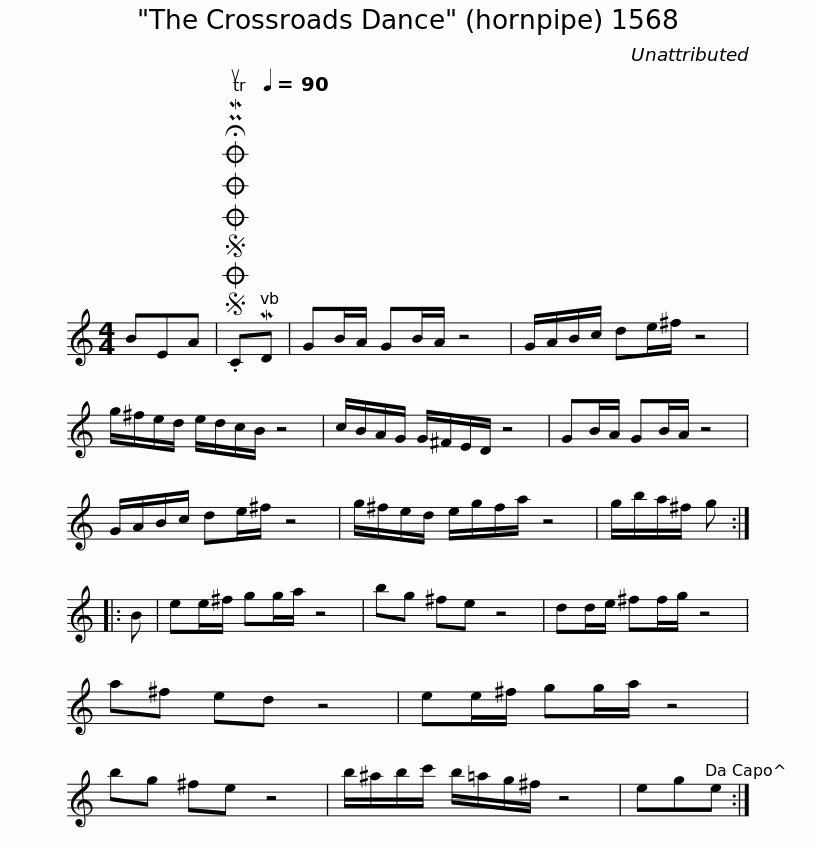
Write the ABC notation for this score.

X:1
L:1/8
M:4/4
I:linebreak $
K:C
V:1 treble
V:1
 BEA |SOSOOO .!fermata!PMTuC[Q:1/4=90]MD | GB/A/ GB/A/ z4 | G/A/B/c/ de/^f/ z4 | g/^f/e/d/ e/d/c/B/ z4 | %5
 c/B/A/G/ G/^F/E/D/ z4 | GB/A/ GB/A/ z4 |$ G/A/B/c/ de/^f/ z4 | g/^f/e/d/ e/g/f/a/ z4 | g/b/a/^f/ g :: %10
 B | ee/^f/ gg/a/ z4 | bg ^fe z4 | dd/e/ ^ff/g/ z4 |$ a^f ed z4 | %15
 ee/^f/ gg/a/ z4 | bg ^fe z4 | b/^a/b/c'/ b/=a/g/^f/ z4 | ege :| %19
